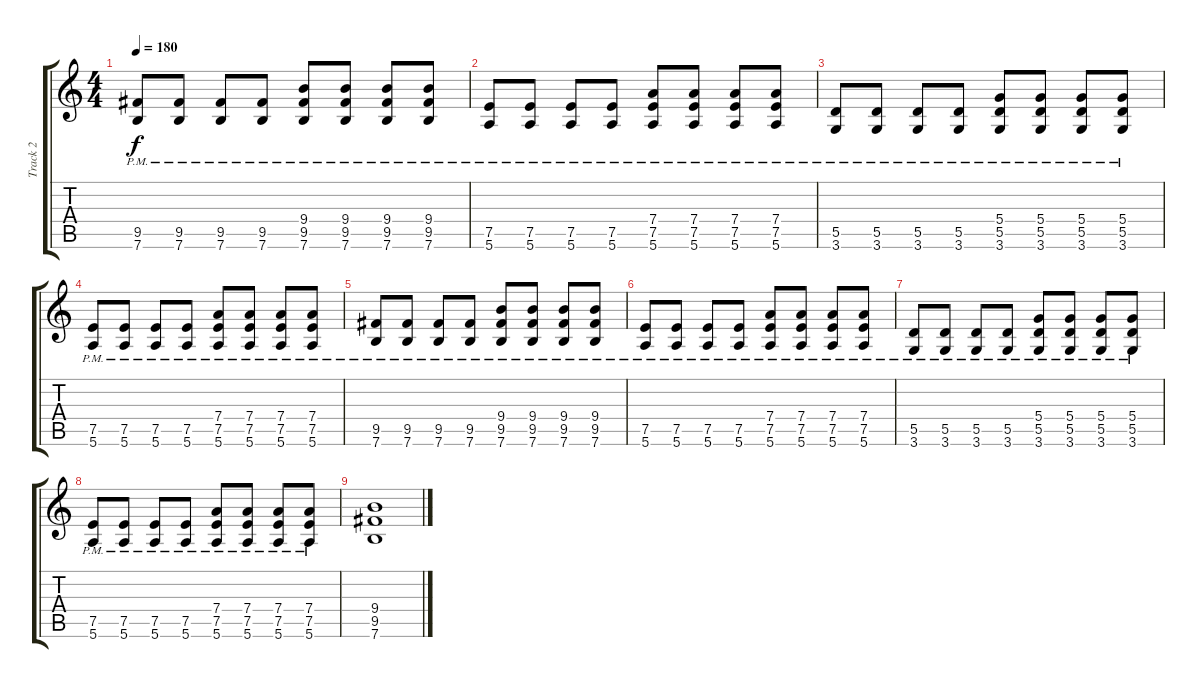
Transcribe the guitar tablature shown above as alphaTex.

\track ("Track 2" "Track 2") {instrument distortionguitar}
\staff {score tabs}
\tuning (E4 B3 G3 D3 A2 E2) {hide}
\ts (4 4)
\tempo 180
\clef g2
\ks c
(9.5{pm} 7.6{pm}).8{dy f instrument distortionguitar} (9.5{pm} 7.6{pm}).8 (9.5{pm} 7.6{pm}).8 (9.5{pm} 7.6{pm}).8 (9.4{pm} 9.5{pm} 7.6{pm}).8 (9.4{pm} 9.5{pm} 7.6{pm}).8 (9.4{pm} 9.5{pm} 7.6{pm}).8 (9.4{pm} 9.5{pm} 7.6{pm}).8 |
(7.5{pm} 5.6{pm}).8 (7.5{pm} 5.6{pm}).8 (7.5{pm} 5.6{pm}).8 (7.5{pm} 5.6{pm}).8 (7.4{pm} 7.5{pm} 5.6{pm}).8 (7.4{pm} 7.5{pm} 5.6{pm}).8 (7.4{pm} 7.5{pm} 5.6{pm}).8 (7.4{pm} 7.5{pm} 5.6{pm}).8 |
(5.5{pm} 3.6{pm}).8 (5.5{pm} 3.6{pm}).8 (5.5{pm} 3.6{pm}).8 (5.5{pm} 3.6{pm}).8 (5.4{pm} 5.5{pm} 3.6{pm}).8 (5.4{pm} 5.5{pm} 3.6{pm}).8 (5.4{pm} 5.5{pm} 3.6{pm}).8 (5.4{pm} 5.5{pm} 3.6{pm}).8 |
(7.5{pm} 5.6{pm}).8 (7.5{pm} 5.6{pm}).8 (7.5{pm} 5.6{pm}).8 (7.5{pm} 5.6{pm}).8 (7.4{pm} 7.5{pm} 5.6{pm}).8 (7.4{pm} 7.5{pm} 5.6{pm}).8 (7.4{pm} 7.5{pm} 5.6{pm}).8 (7.4{pm} 7.5{pm} 5.6{pm}).8 |
(9.5{pm} 7.6{pm}).8 (9.5{pm} 7.6{pm}).8 (9.5{pm} 7.6{pm}).8 (9.5{pm} 7.6{pm}).8 (9.4{pm} 9.5{pm} 7.6{pm}).8 (9.4{pm} 9.5{pm} 7.6{pm}).8 (9.4{pm} 9.5{pm} 7.6{pm}).8 (9.4{pm} 9.5{pm} 7.6{pm}).8 |
(7.5{pm} 5.6{pm}).8 (7.5{pm} 5.6{pm}).8 (7.5{pm} 5.6{pm}).8 (7.5{pm} 5.6{pm}).8 (7.4{pm} 7.5{pm} 5.6{pm}).8 (7.4{pm} 7.5{pm} 5.6{pm}).8 (7.4{pm} 7.5{pm} 5.6{pm}).8 (7.4{pm} 7.5{pm} 5.6{pm}).8 |
(5.5{pm} 3.6{pm}).8 (5.5{pm} 3.6{pm}).8 (5.5{pm} 3.6{pm}).8 (5.5{pm} 3.6{pm}).8 (5.4{pm} 5.5{pm} 3.6{pm}).8 (5.4{pm} 5.5{pm} 3.6{pm}).8 (5.4{pm} 5.5{pm} 3.6{pm}).8 (5.4{pm} 5.5{pm} 3.6{pm}).8 |
(7.5{pm} 5.6{pm}).8 (7.5{pm} 5.6{pm}).8 (7.5{pm} 5.6{pm}).8 (7.5{pm} 5.6{pm}).8 (7.4{pm} 7.5{pm} 5.6{pm}).8 (7.4{pm} 7.5{pm} 5.6{pm}).8 (7.4{pm} 7.5{pm} 5.6{pm}).8 (7.4{pm} 7.5{pm} 5.6{pm}).8 |
(9.4 9.5 7.6).1
